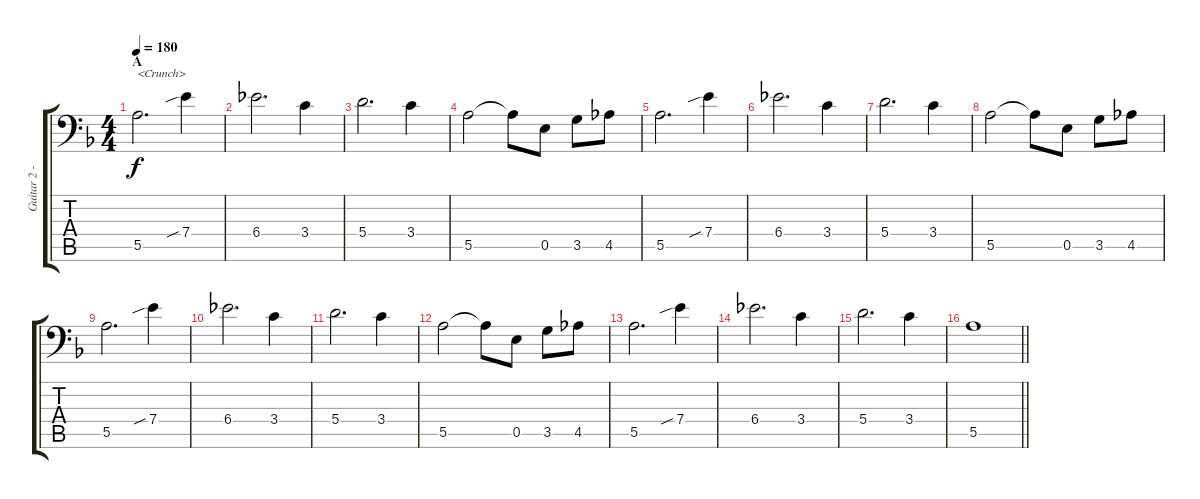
\track ("Guitar 2 - Uruha" "Guitar 2 -") {instrument distortionguitar}
\staff {score tabs}
\tuning (B3 Gb3 D3 A2 E2 A1) {hide}
\ts (4 4)
\section ("" "A")
\tempo 180
\clef f4
\ks f
5.5.2{d txt "<Crunch>" dy f instrument overdrivenguitar} 7.4{sib}.4 |
6.4.2{d} 3.4.4 |
5.4.2{d} 3.4.4 |
5.5.2 5.5{t}.8 0.5.8 3.5.8 4.5.8 |
5.5.2{d} 7.4{sib}.4 |
6.4.2{d} 3.4.4 |
5.4.2{d} 3.4.4 |
5.5.2 5.5{t}.8 0.5.8 3.5.8 4.5.8 |
5.5.2{d} 7.4{sib}.4 |
6.4.2{d} 3.4.4 |
5.4.2{d} 3.4.4 |
5.5.2 5.5{t}.8 0.5.8 3.5.8 4.5.8 |
5.5.2{d} 7.4{sib}.4 |
6.4.2{d} 3.4.4 |
5.4.2{d} 3.4.4 |
\barLineRight lightlight
5.5.1
